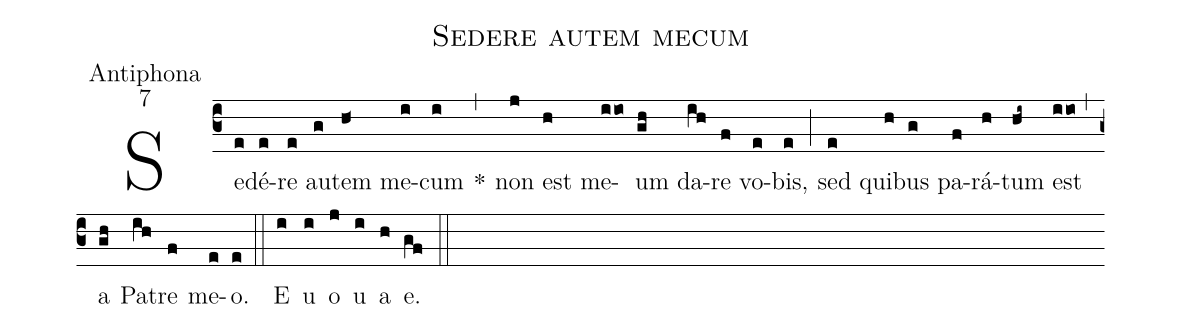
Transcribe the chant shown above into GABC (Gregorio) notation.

name:Sedere autem mecum;
office-part:Antiphona;
mode:7;
%%
(c3) Se(e)dé(e)re(e) au(g)tem(h<) me(i)cum(i) <sp>*</sp>(,) non(j) est(h) me(iio)um(gh) da(ih)re(f) vo(e)bis,(e) (;) sed(e) qui(h)bus(g) pa(f)rá(h)tum(hi~) est(iio) (,) a(gh) Pa(ih)tre(f) me(e)o.(e) (::)
<eu>E(i) u(i) o(j) u(i) a(h) e.(gf) </eu>(::)
